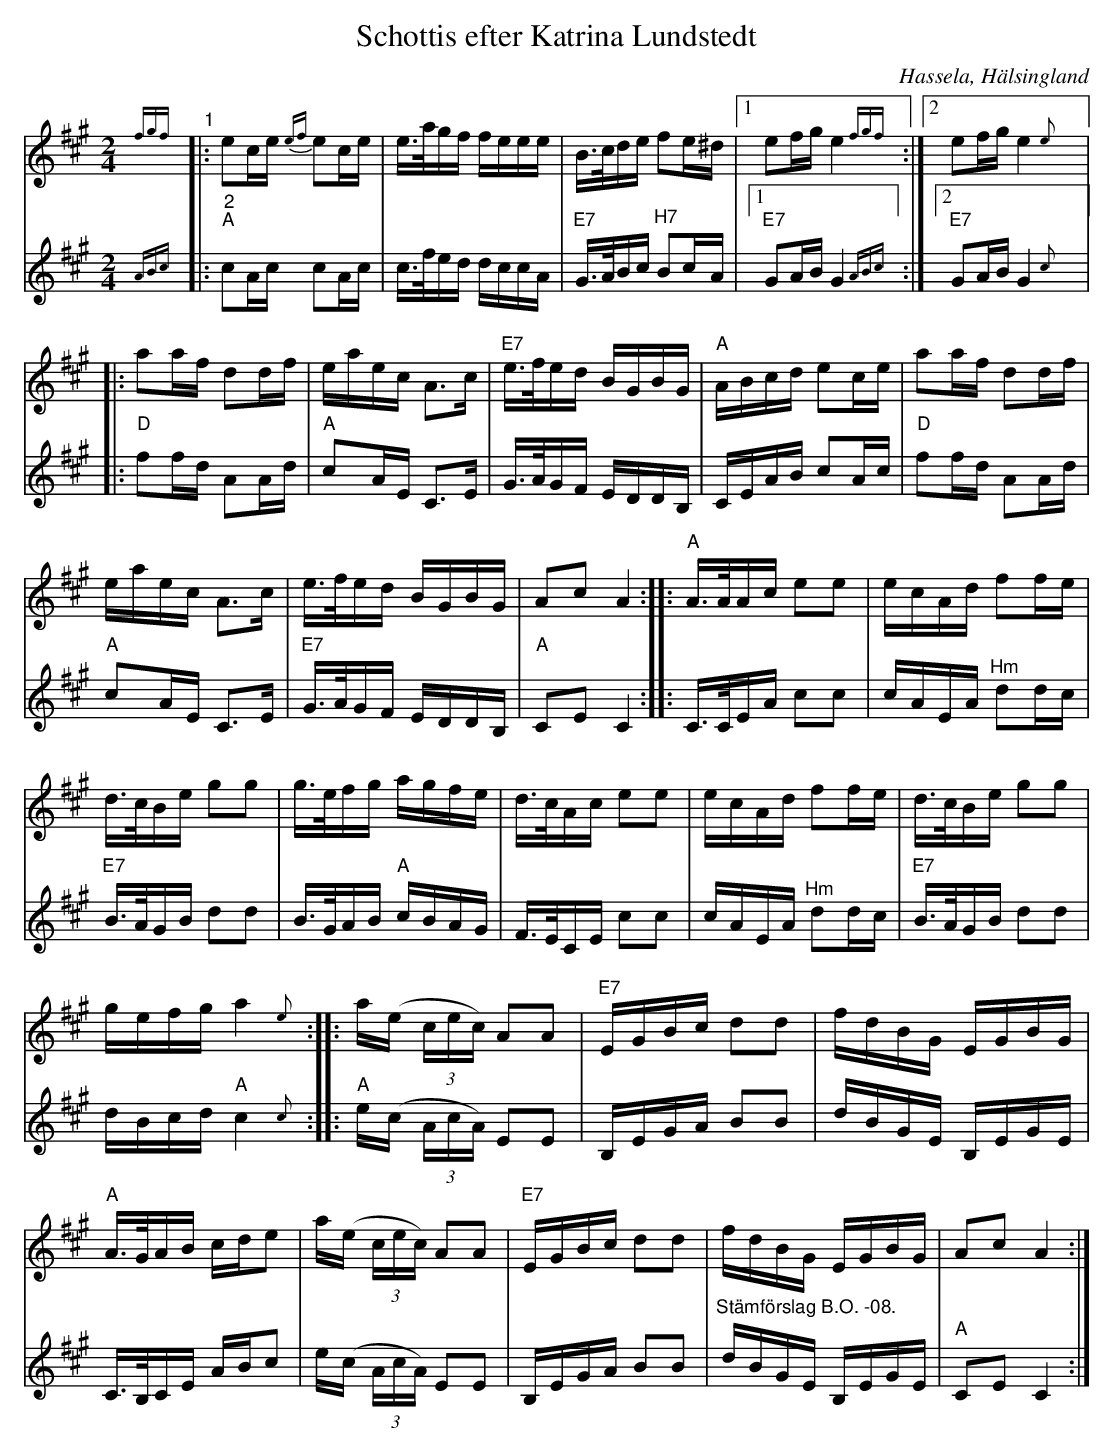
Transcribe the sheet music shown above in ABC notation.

X:1
T:Schottis efter Katrina Lundstedt
O:Hassela, Hälsingland
L:1/16
M:2/4
K:A
V:1
"^1"{fgf} |: e2ce{ef} e2ce | e>agf feee | B>cde f2e^d |1 e2fg e4{fgf} :|2 e2fg e4{e} |:
a2af d2df | eaec A2>c2 |"E7" e>fed BGBG |"A" ABcd e2ce | a2af d2df |
eaec A2>c2 | e>fed BGBG | A2c2 A4 :: "A" A>AAc e2e2 | ecAd f2fe |
d>cBe g2g2 | g>efg agfe | d>cAc e2e2 | ecAd f2fe | d>cBe g2g2 |
gefg a4{e} :: a(e (3cec) A2A2 |"E7" EGBc d2d2 | fdBG EGBG |
"A" A>GAB cde2 | a(e (3cec) A2A2 | "E7" EGBc d2d2 | fdBG EGBG | A2c2 A4 :|
V:2
{ABc} |:"^2""A" c2Ac c2Ac | c>fed dccA |"E7" G>ABc"^H7" B2cA |1"E7" G2AB G4{ABc} :|2"E7" G2AB G4 {c} |:
"D" f2fd A2Ad |"A" c2AE C2>E2 | G>AGF EDDB, | CEAB c2Ac |"D" f2fd A2Ad |"A" c2AE C2>E2 |
"E7" G>AGF EDDB, |"A" C2E2 C4 :: C>CEA c2c2 | cAEA"^Hm" d2dc |"E7" B>AGB d2d2 | B>GAB"A" cBAG |
F>ECE c2c2 | cAEA"^Hm" d2dc |"E7" B>AGB d2d2 | dBcd"A" c4 {c} ::"A" e(c (3AcA) E2E2 | B,EGA B2B2 |
dBGE B,EGE | C>B,CE ABc2 | e(c (3AcA) E2E2 | B,EGA B2B2 | "^Stämförslag B.O. -08." dBGE B,EGE | "A" C2E2 C4 :|
